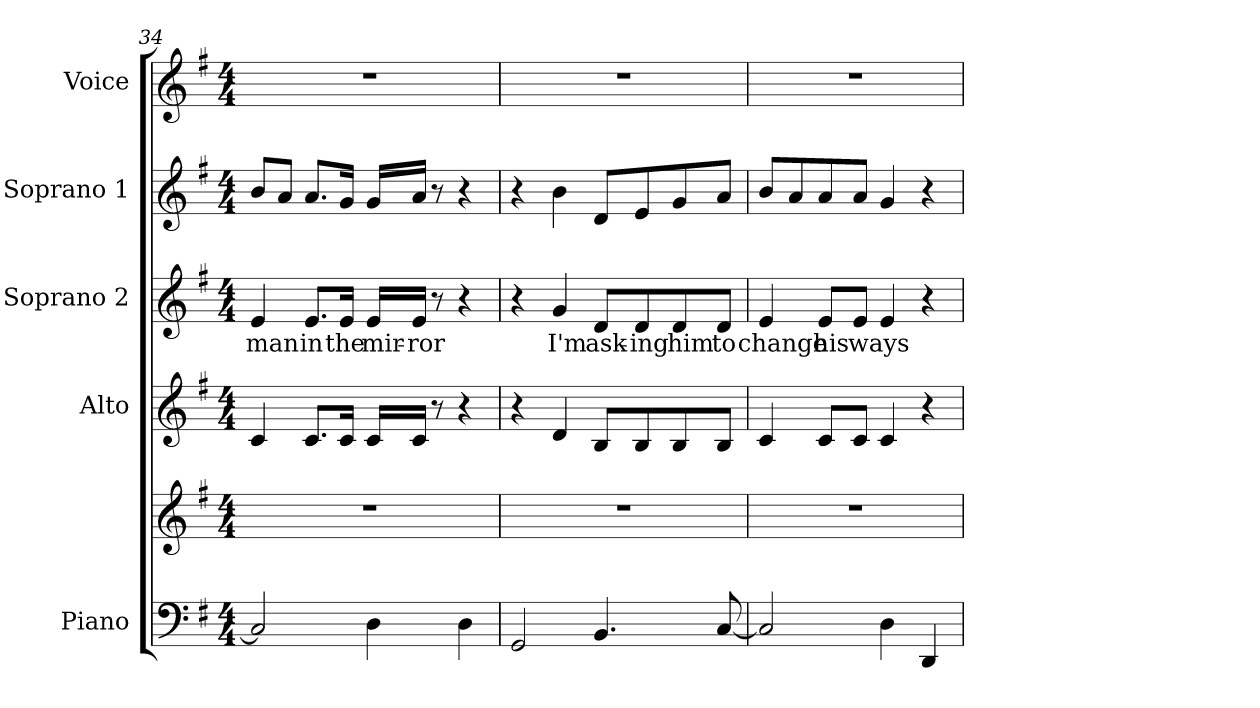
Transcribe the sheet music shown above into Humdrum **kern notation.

**kern	**kern	**kern	**kern	**text	**kern	**kern
*part5	*part5	*part4	*part3	*part3	*part2	*part1
*staff6	*staff5	*staff4	*staff3	*staff3	*staff2	*staff1
*I"Piano	*	*I"Alto	*I"Soprano 2	*	*I"Soprano 1	*I"Voice
*I'Pno.	*	*I'A.	*I'S2	*	*I'S1	*I'Vo.
!!LO:PB:g=z
*clefF4	*clefG2	*clefG2	*clefG2	*	*clefG2	*clefG2
*k[f#]	*k[f#]	*k[f#]	*k[f#]	*	*k[f#]	*k[f#]
*G:	*G:	*G:	*G:	*	*G:	*G:
*M4/4	*M4/4	*M4/4	*M4/4	*	*M4/4	*M4/4
=34	=34	=34	=34	=34	=34	=34
!	!	!	!	!LO:LY:b:color=#000000	!	!
2Ci/]	1r	4ci/	4ei/	man	8bi/L	1r
.	.	.	.	.	8ai/J	.
!	!	!	!	!LO:LY:b:color=#000000	!	!
.	.	8.ci/L	8.ei/L	in	8.ai/L	.
!	!	!	!	!LO:LY:b:color=#000000	!	!
.	.	16ci/Jk	16ei/Jk	the	16gi/Jk	.
!	!	!	!	!LO:LY:b:color=#000000	!	!
4Di\	.	16ci/LL	16ei/LL	mir-	16gi/LL	.
!	!	!	!	!LO:LY:b:color=#000000	!	!
.	.	16ci/JJ	16ei/JJ	-ror	16ai/JJ	.
.	.	8r	8r	.	8r	.
4Di\	.	4r	4r	.	4r	.
=35	=35	=35	=35	=35	=35	=35
2GGi/	1r	4r	4r	.	4r	1r
!	!	!	!	!LO:LY:b:color=#000000	!	!
.	.	4di/	4gi/	I'm	4bi\	.
!	!	!	!	!LO:LY:b:color=#000000	!	!
4.BBi/	.	8Bi/L	8di/L	ask-	8di/L	.
!	!	!	!	!LO:LY:b:color=#000000	!	!
.	.	8Bi/	8di/	-ing	8ei/	.
!	!	!	!	!LO:LY:b:color=#000000	!	!
.	.	8Bi/	8di/	him	8gi/	.
!	!	!	!	!LO:LY:b:color=#000000	!	!
[8Ci/	.	8Bi/J	8di/J	to	8ai/J	.
=36	=36	=36	=36	=36	=36	=36
!	!	!	!	!LO:LY:b:color=#000000	!	!
2Ci/]	1r	4ci/	4ei/	change	8bi/L	1r
.	.	.	.	.	8ai/	.
!	!	!	!	!LO:LY:b:color=#000000	!	!
.	.	8ci/L	8ei/L	his	8ai/	.
!	!	!	!	!LO:LY:b:color=#000000	!	!
.	.	8ci/J	8ei/J	ways	8ai/J	.
4Di\	.	4ci/	4ei/	.	4gi/	.
4DDi/	.	4r	4r	.	4r	.
=	=	=	=	=	=	=
*-	*-	*-	*-	*-	*-	*-
